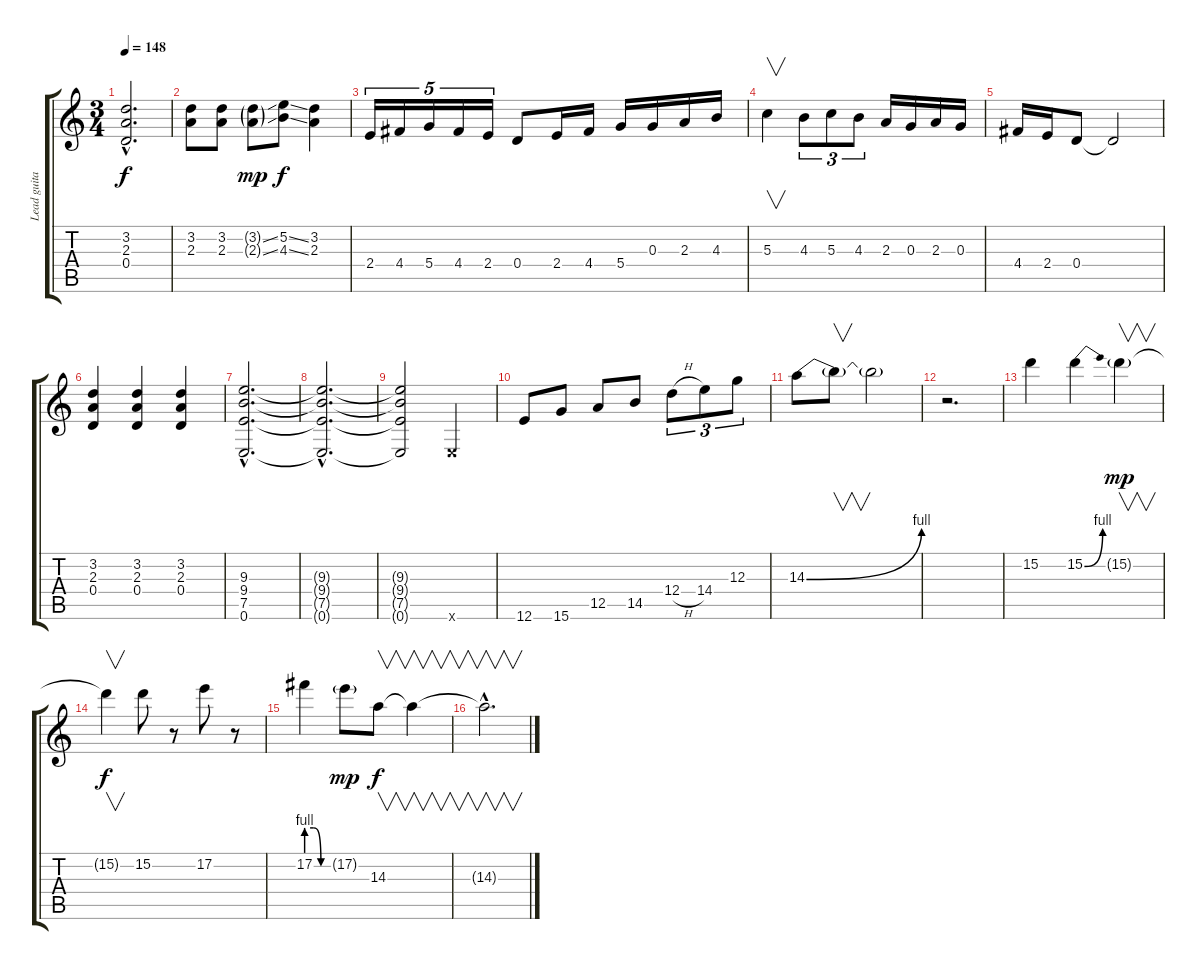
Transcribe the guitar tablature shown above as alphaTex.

\track ("Lead guitar" "Lead guita") {instrument distortionguitar}
\staff {score tabs}
\tuning (E4 B3 G3 D3 A2 E2) {hide}
\ts (3 4)
\tempo 148
\clef g2
\ks c
(3.2{hac t} 2.3{hac t} 0.4{hac t}).2{d dy f} |
(3.2 2.3).8 (3.2 2.3).8 (3.2{ss g} 2.3{ss g}).8{dy mp} (5.2{ss} 4.3{ss}).8{dy f} (3.2 2.3).4 |
2.4.16{tu (5 4)} 4.4.16{tu (5 4)} 5.4.16{tu (5 4)} 4.4.16{tu (5 4)} 2.4.16{tu (5 4)} 0.4.8 2.4.16 4.4.16 5.4.16 0.3.16 2.3.16 4.3.16 |
5.3.4{v} 4.3.8{tu (3 2)} 5.3.8{tu (3 2)} 4.3.8{tu (3 2)} 2.3.16 0.3.16 2.3.16 0.3.16 |
4.4.16 2.4.16 0.4.8 0.4{t}.2 |
(3.2 2.3 0.4).4 (3.2 2.3 0.4).4 (3.2 2.3 0.4).4 |
(9.3{hac} 9.4{hac} 7.5{hac} 0.6{hac}).2{d} |
(9.3{hac t} 9.4{hac t} 7.5{hac t} 0.6{hac t}).2{d} |
(9.3{t} 9.4{t} 7.5{t} 0.6{t}).2 0.6{x}.4 |
12.6.8 15.6.8 12.5.8 14.5.8 12.4{h}.8{tu (3 2)} 14.4.8{tu (3 2)} 12.3.8{tu (3 2)} |
14.3{be (bend 0 0 60 4)}.8 14.3{t}.8{v} 14.3{t}.2 |
r.2{d} |
15.2.4 15.2{be (bend 0 0 60 4)}.4 15.2{g}.4{v dy mp} |
15.2{t}.4{v dy f} 15.2.8 r.8 17.2.8 r.8 |
17.2{be (custom 0 4 20 4 40 0 60 0)}.4 17.2{g}.8{dy mp} 14.3.8{v dy f} 14.3{t}.4{v} |
14.3{hac t}.2{v d}
